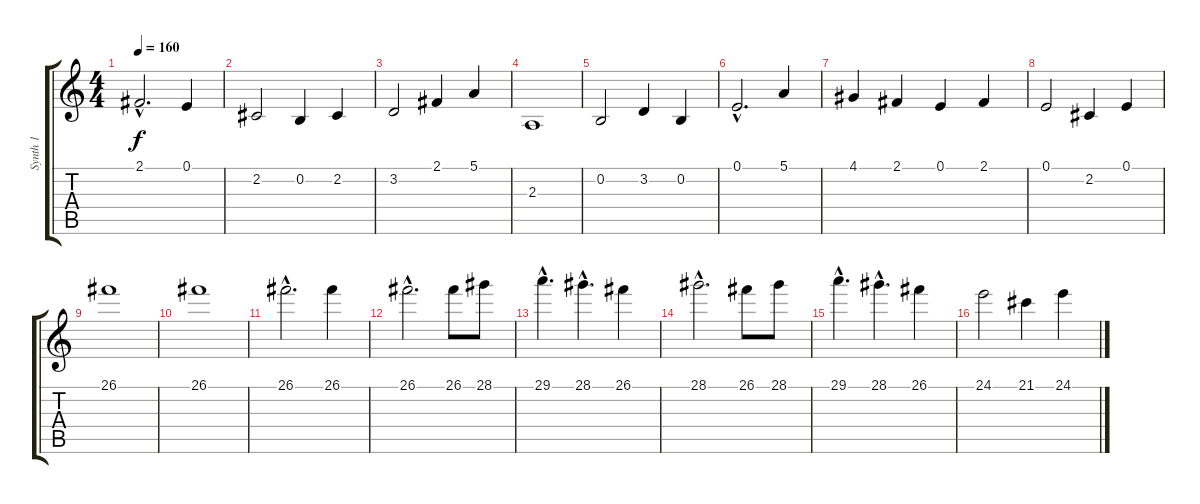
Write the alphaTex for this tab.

\track ("Synth 1" "Synth 1") {instrument stringensemble1}
\staff {score tabs}
\tuning (E4 B3 G3 D3 A2 E2) {hide}
\ts (4 4)
\tempo 160
\clef g2
\ks c
2.1{hac}.2{d dy f} 0.1.4 |
2.2.2 0.2.4 2.2.4 |
3.2.2 2.1.4 5.1.4 |
2.3.1 |
0.2.2 3.2.4 0.2.4 |
0.1{hac}.2{d} 5.1.4 |
4.1.4 2.1.4 0.1.4 2.1.4 |
0.1.2 2.2.4 0.1.4 |
26.1.1 |
26.1.1 |
26.1{hac}.2{d} 26.1.4 |
26.1{hac}.2{d} 26.1.8 28.1.8 |
29.1{hac}.4{d} 28.1{hac}.4{d} 26.1.4 |
28.1{hac}.2{d} 26.1.8 28.1.8 |
29.1{hac}.4{d} 28.1{hac}.4{d} 26.1.4 |
24.1.2 21.1.4 24.1.4
